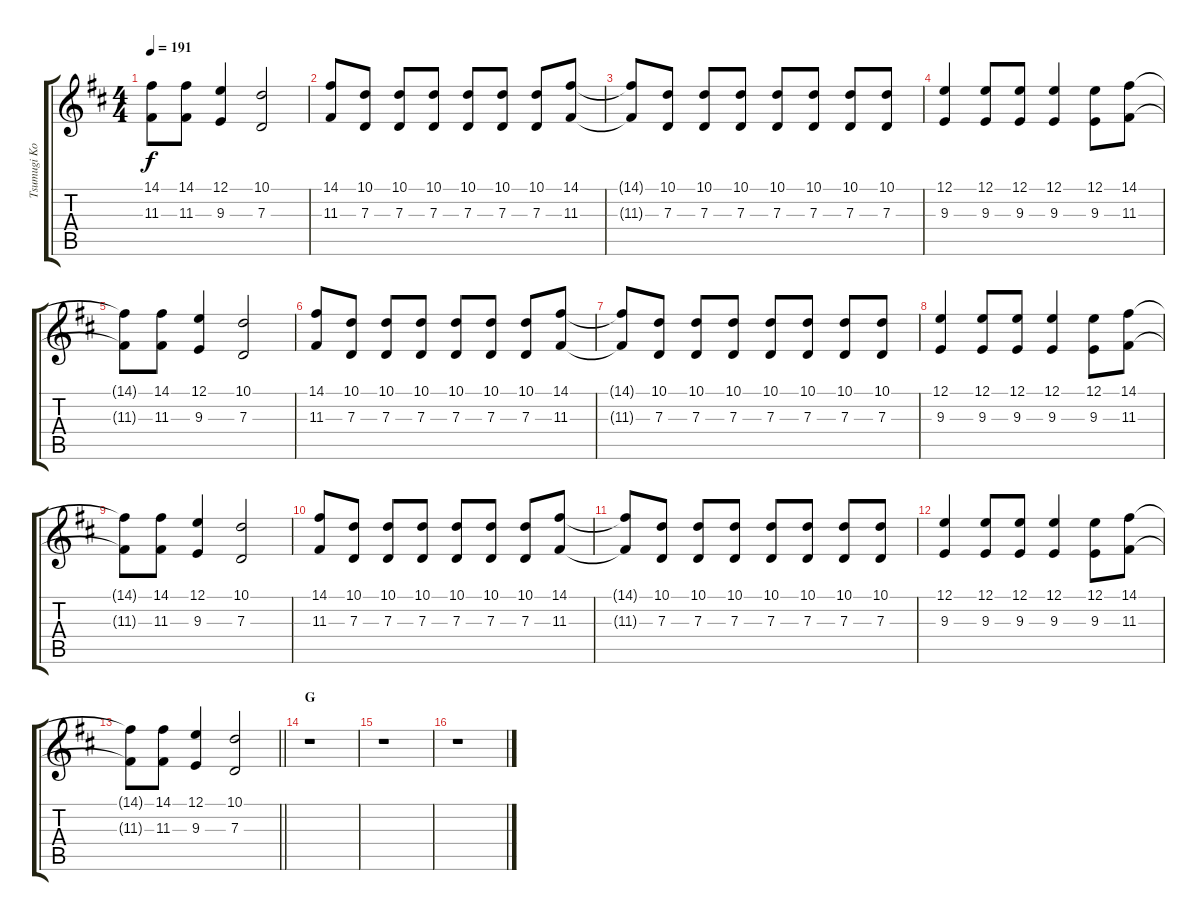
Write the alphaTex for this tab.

\track ("Tsumugi Kotobuki" "Tsumugi Ko") {instrument lead2sawtooth}
\staff {score tabs}
\tuning (E4 B3 G3 D3 A2 E2) {hide}
\ts (4 4)
\tempo 191
\clef g2
\ks d
(14.1{t} 11.3{t}).8{dy f} (14.1 11.3).8 (12.1 9.3).4 (10.1 7.3).2 |
(14.1 11.3).8 (10.1 7.3).8 (10.1 7.3).8 (10.1 7.3).8 (10.1 7.3).8 (10.1 7.3).8 (10.1 7.3).8 (14.1 11.3).8 |
(14.1{t} 11.3{t}).8 (10.1 7.3).8 (10.1 7.3).8 (10.1 7.3).8 (10.1 7.3).8 (10.1 7.3).8 (10.1 7.3).8 (10.1 7.3).8 |
(12.1 9.3).4 (12.1 9.3).8 (12.1 9.3).8 (12.1 9.3).4 (12.1 9.3).8 (14.1 11.3).8 |
(14.1{t} 11.3{t}).8 (14.1 11.3).8 (12.1 9.3).4 (10.1 7.3).2 |
(14.1 11.3).8 (10.1 7.3).8 (10.1 7.3).8 (10.1 7.3).8 (10.1 7.3).8 (10.1 7.3).8 (10.1 7.3).8 (14.1 11.3).8 |
(14.1{t} 11.3{t}).8 (10.1 7.3).8 (10.1 7.3).8 (10.1 7.3).8 (10.1 7.3).8 (10.1 7.3).8 (10.1 7.3).8 (10.1 7.3).8 |
(12.1 9.3).4 (12.1 9.3).8 (12.1 9.3).8 (12.1 9.3).4 (12.1 9.3).8 (14.1 11.3).8 |
(14.1{t} 11.3{t}).8 (14.1 11.3).8 (12.1 9.3).4 (10.1 7.3).2 |
(14.1 11.3).8 (10.1 7.3).8 (10.1 7.3).8 (10.1 7.3).8 (10.1 7.3).8 (10.1 7.3).8 (10.1 7.3).8 (14.1 11.3).8 |
(14.1{t} 11.3{t}).8 (10.1 7.3).8 (10.1 7.3).8 (10.1 7.3).8 (10.1 7.3).8 (10.1 7.3).8 (10.1 7.3).8 (10.1 7.3).8 |
(12.1 9.3).4 (12.1 9.3).8 (12.1 9.3).8 (12.1 9.3).4 (12.1 9.3).8 (14.1 11.3).8 |
\barLineRight lightlight
(14.1{t} 11.3{t}).8 (14.1 11.3).8 (12.1 9.3).4 (10.1 7.3).2 |
\section ("" "G")
r.1 |
r.1 |
r.1
